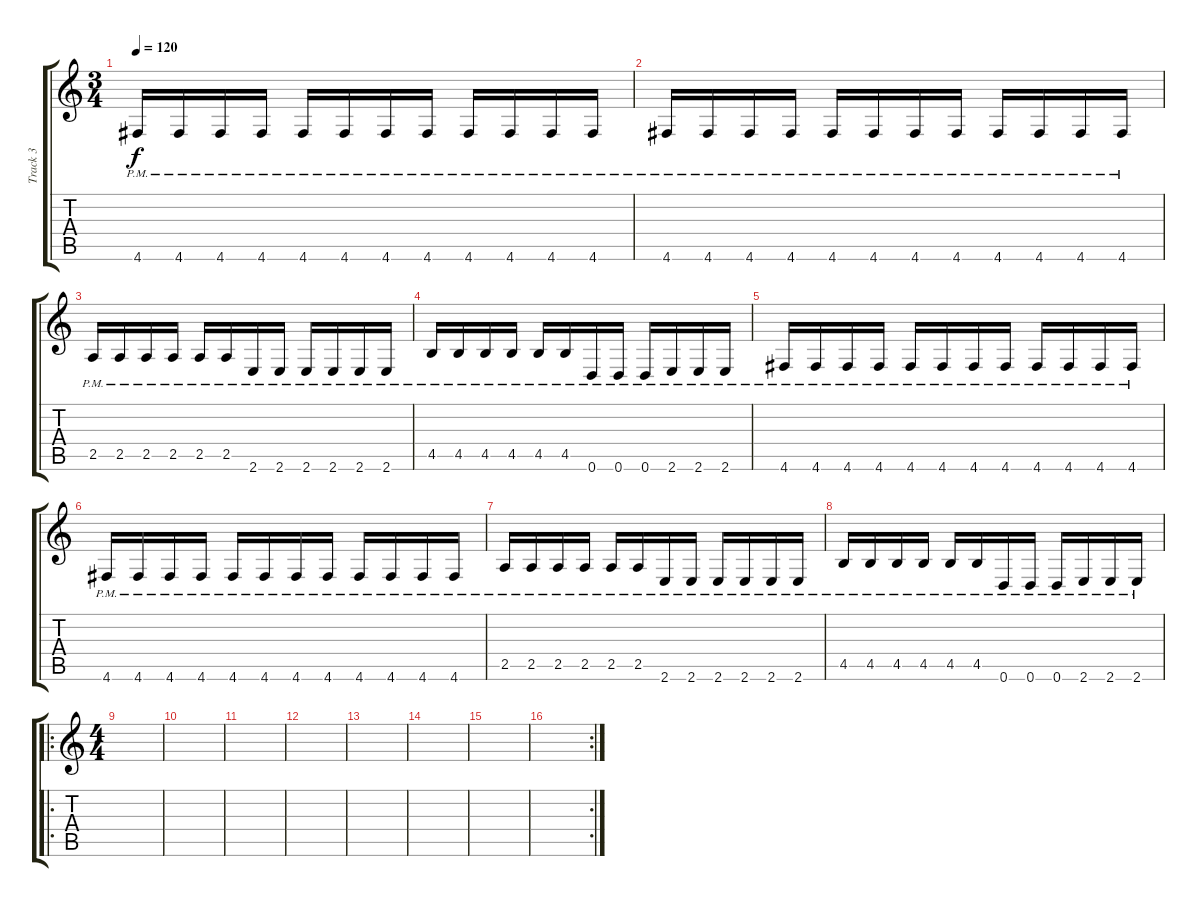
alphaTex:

\track ("Track 3" "Track 3") {instrument distortionguitar}
\staff {score tabs}
\tuning (D4 A3 F3 C3 G2 D2) {hide}
\ts (3 4)
\tempo 120
\clef g2
\ks c
4.6{pm}.16{dy f} 4.6{pm}.16 4.6{pm}.16 4.6{pm}.16 4.6{pm}.16 4.6{pm}.16 4.6{pm}.16 4.6{pm}.16 4.6{pm}.16 4.6{pm}.16 4.6{pm}.16 4.6{pm}.16 |
4.6{pm}.16 4.6{pm}.16 4.6{pm}.16 4.6{pm}.16 4.6{pm}.16 4.6{pm}.16 4.6{pm}.16 4.6{pm}.16 4.6{pm}.16 4.6{pm}.16 4.6{pm}.16 4.6{pm}.16 |
2.5{pm}.16 2.5{pm}.16 2.5{pm}.16 2.5{pm}.16 2.5{pm}.16 2.5{pm}.16 2.6{pm}.16 2.6{pm}.16 2.6{pm}.16 2.6{pm}.16 2.6{pm}.16 2.6{pm}.16 |
4.5{pm}.16 4.5{pm}.16 4.5{pm}.16 4.5{pm}.16 4.5{pm}.16 4.5{pm}.16 0.6{pm}.16 0.6{pm}.16 0.6{pm}.16 2.6{pm}.16 2.6{pm}.16 2.6{pm}.16 |
4.6{pm}.16 4.6{pm}.16 4.6{pm}.16 4.6{pm}.16 4.6{pm}.16 4.6{pm}.16 4.6{pm}.16 4.6{pm}.16 4.6{pm}.16 4.6{pm}.16 4.6{pm}.16 4.6{pm}.16 |
4.6{pm}.16 4.6{pm}.16 4.6{pm}.16 4.6{pm}.16 4.6{pm}.16 4.6{pm}.16 4.6{pm}.16 4.6{pm}.16 4.6{pm}.16 4.6{pm}.16 4.6{pm}.16 4.6{pm}.16 |
2.5{pm}.16 2.5{pm}.16 2.5{pm}.16 2.5{pm}.16 2.5{pm}.16 2.5{pm}.16 2.6{pm}.16 2.6{pm}.16 2.6{pm}.16 2.6{pm}.16 2.6{pm}.16 2.6{pm}.16 |
4.5{pm}.16 4.5{pm}.16 4.5{pm}.16 4.5{pm}.16 4.5{pm}.16 4.5{pm}.16 0.6{pm}.16 0.6{pm}.16 0.6{pm}.16 2.6{pm}.16 2.6{pm}.16 2.6{pm}.16 |
\ro
\ts (4 4)
|
|
|
|
|
|
|
\rc 2
